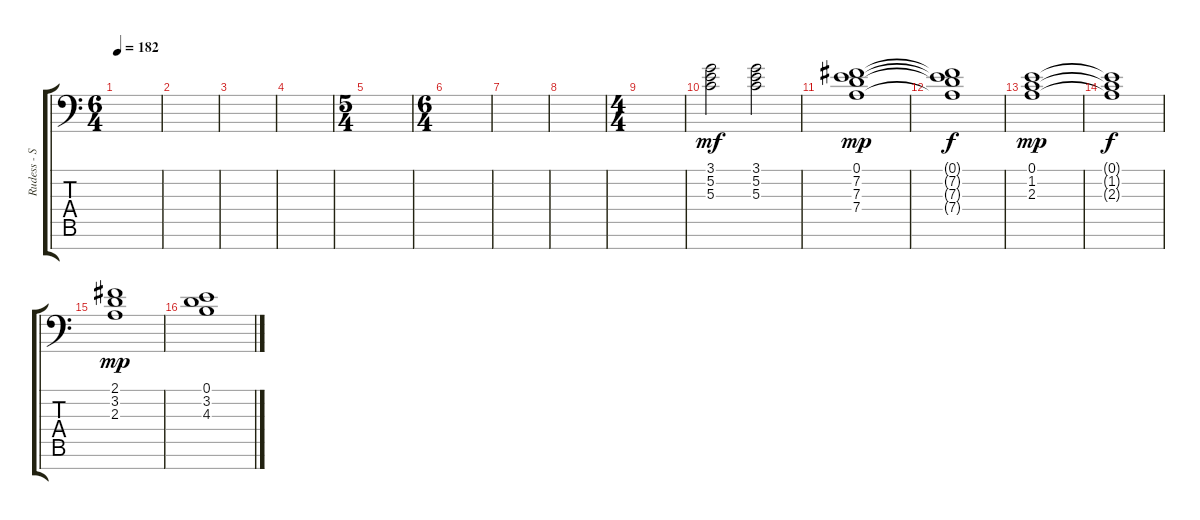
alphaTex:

\track ("Rudess - Strings" "Rudess - S") {instrument stringensemble2}
\staff {score tabs}
\tuning (E4 B3 G3 D3 A2 E2 C-1) {hide}
\ts (6 4)
\tempo 182
\clef f4
\ks c
|
|
|
|
\ts (5 4)
|
\ts (6 4)
|
|
|
\ts (4 4)
|
(3.1 5.2 5.3).2{dy mf} (3.1 5.2 5.3).2 |
(0.1 7.2 7.3 7.4).1{dy mp} |
(0.1{t} 7.2{t} 7.3{t} 7.4{t}).1{dy f} |
(0.1 1.2 2.3).1{dy mp} |
(0.1{t} 1.2{t} 2.3{t}).1{dy f} |
(2.1 3.2 2.3).1{dy mp} |
(0.1 3.2 4.3).1
